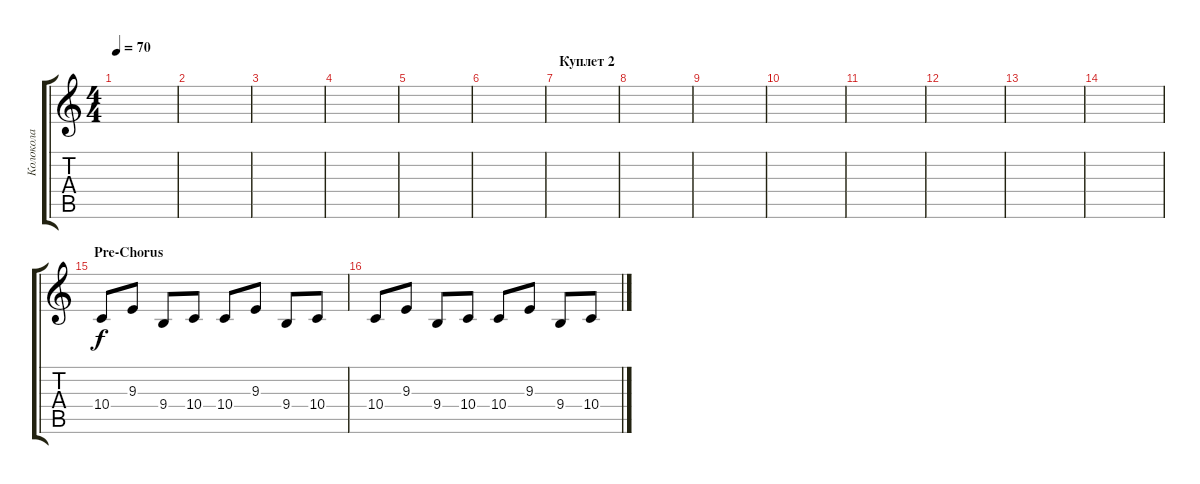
\track ("Колокола" "Колокола") {instrument tubularbells}
\staff {score tabs}
\tuning (E4 B3 G3 D3 A2 E2) {hide}
\ts (4 4)
\tempo 70
\clef g2
\ks c
|
|
|
|
|
|
\section ("" "Куплет 2")
|
|
|
|
|
|
|
|
\section ("" "Pre-Chorus")
10.4.8 9.3.8 9.4.8 10.4.8 10.4.8 9.3.8 9.4.8 10.4.8 |
10.4.8 9.3.8 9.4.8 10.4.8 10.4.8 9.3.8 9.4.8 10.4.8
